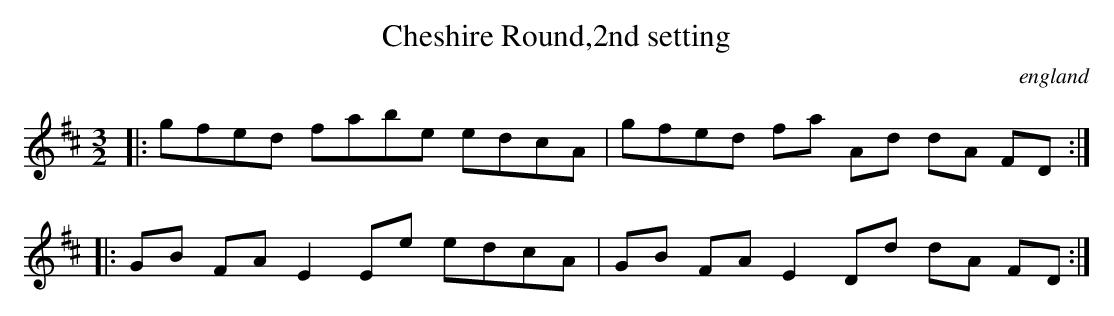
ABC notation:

X:1
T:Cheshire Round,2nd setting
O:england
M:3/2
L:1/8
K:D
|:gfed fabe edcA | gfed fa Ad dA FD ::
GB FA E2 Ee edcA | GB FA E2 Dd dA FD :|
